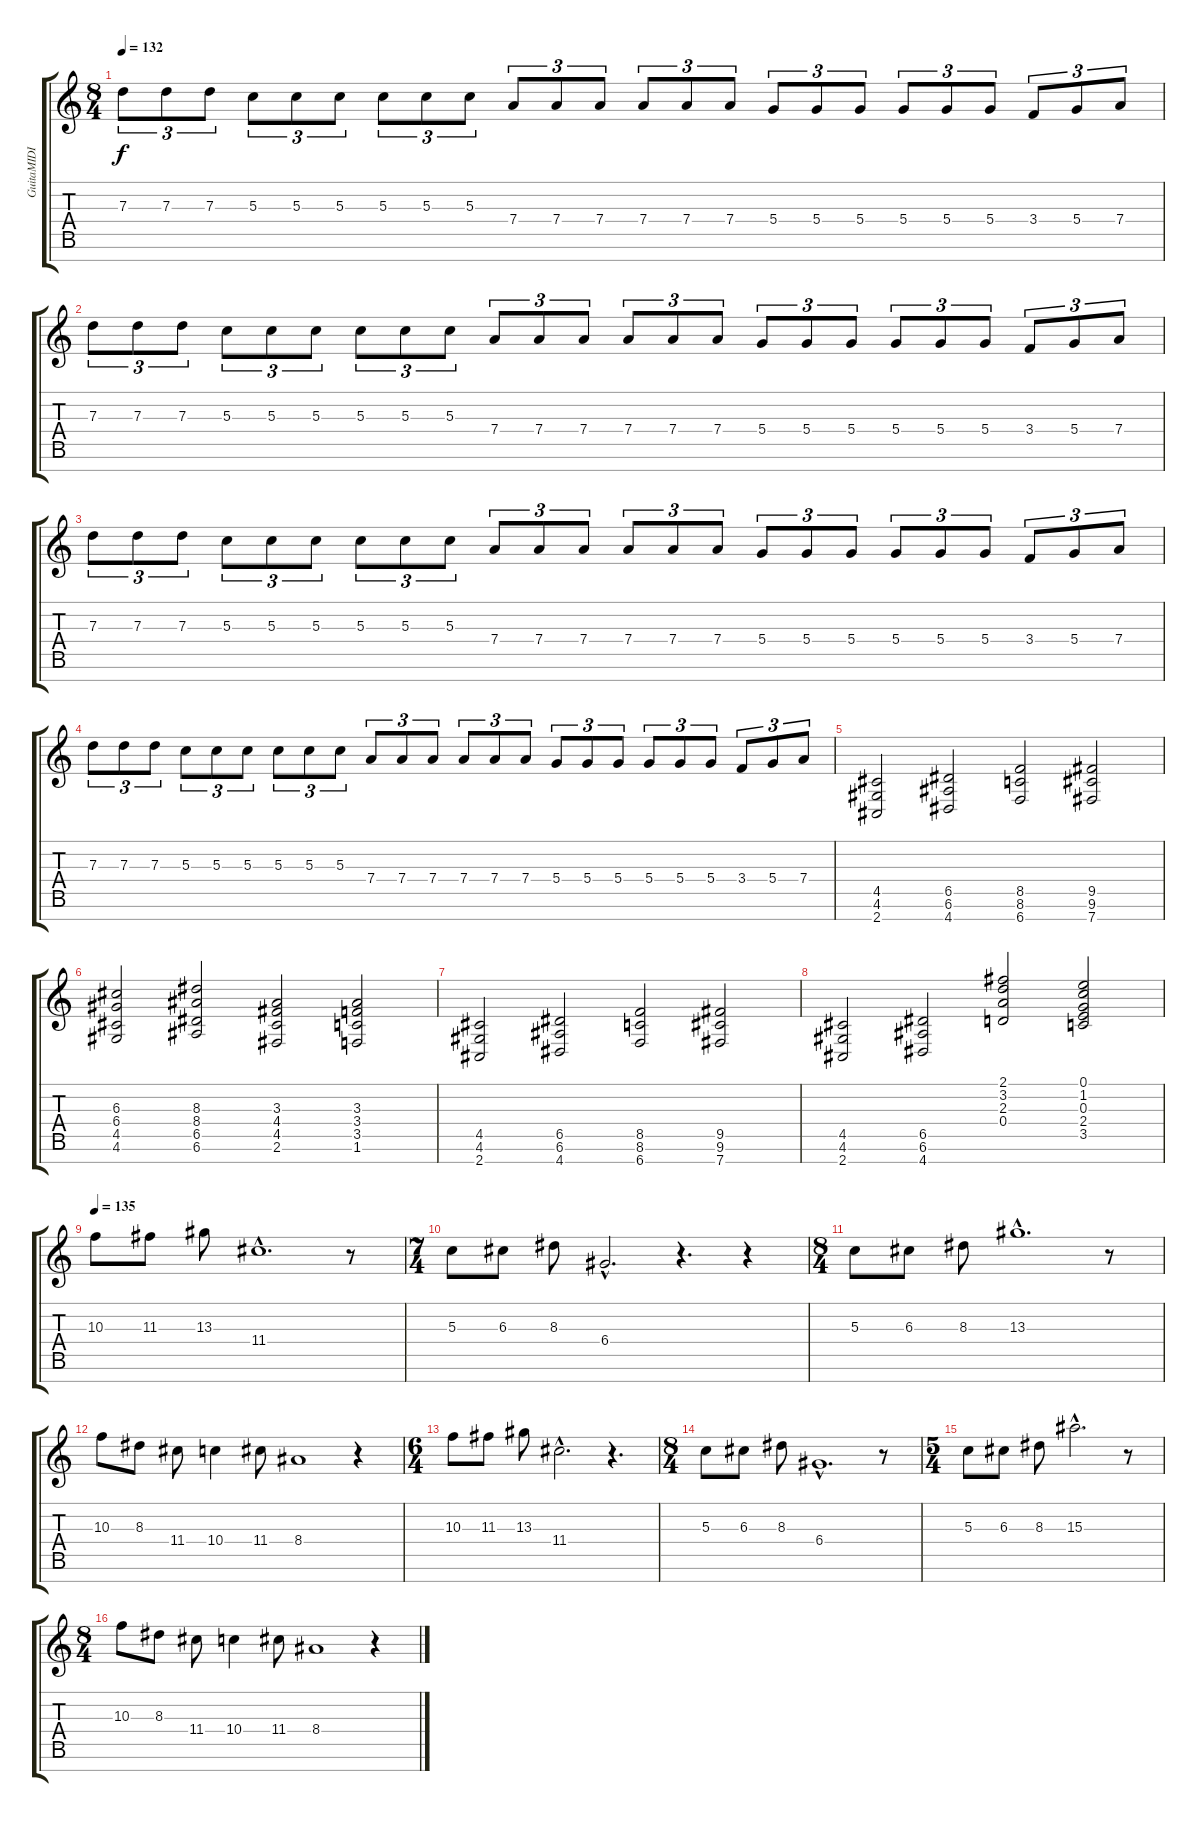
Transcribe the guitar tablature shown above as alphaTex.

\track ("GuitaMIDI" "GuitaMIDI") {instrument distortionguitar}
\staff {score tabs}
\tuning (E4 B3 G3 D3 A2 E2 B1) {hide}
\ts (8 4)
\tempo 132
\clef g2
\ks c
7.3.8{tu (3 2) dy f} 7.3.8{tu (3 2)} 7.3.8{tu (3 2)} 5.3.8{tu (3 2)} 5.3.8{tu (3 2)} 5.3.8{tu (3 2)} 5.3.8{tu (3 2)} 5.3.8{tu (3 2)} 5.3.8{tu (3 2)} 7.4.8{tu (3 2)} 7.4.8{tu (3 2)} 7.4.8{tu (3 2)} 7.4.8{tu (3 2)} 7.4.8{tu (3 2)} 7.4.8{tu (3 2)} 5.4.8{tu (3 2)} 5.4.8{tu (3 2)} 5.4.8{tu (3 2)} 5.4.8{tu (3 2)} 5.4.8{tu (3 2)} 5.4.8{tu (3 2)} 3.4.8{tu (3 2)} 5.4.8{tu (3 2)} 7.4.8{tu (3 2)} |
7.3.8{tu (3 2)} 7.3.8{tu (3 2)} 7.3.8{tu (3 2)} 5.3.8{tu (3 2)} 5.3.8{tu (3 2)} 5.3.8{tu (3 2)} 5.3.8{tu (3 2)} 5.3.8{tu (3 2)} 5.3.8{tu (3 2)} 7.4.8{tu (3 2)} 7.4.8{tu (3 2)} 7.4.8{tu (3 2)} 7.4.8{tu (3 2)} 7.4.8{tu (3 2)} 7.4.8{tu (3 2)} 5.4.8{tu (3 2)} 5.4.8{tu (3 2)} 5.4.8{tu (3 2)} 5.4.8{tu (3 2)} 5.4.8{tu (3 2)} 5.4.8{tu (3 2)} 3.4.8{tu (3 2)} 5.4.8{tu (3 2)} 7.4.8{tu (3 2)} |
7.3.8{tu (3 2)} 7.3.8{tu (3 2)} 7.3.8{tu (3 2)} 5.3.8{tu (3 2)} 5.3.8{tu (3 2)} 5.3.8{tu (3 2)} 5.3.8{tu (3 2)} 5.3.8{tu (3 2)} 5.3.8{tu (3 2)} 7.4.8{tu (3 2)} 7.4.8{tu (3 2)} 7.4.8{tu (3 2)} 7.4.8{tu (3 2)} 7.4.8{tu (3 2)} 7.4.8{tu (3 2)} 5.4.8{tu (3 2)} 5.4.8{tu (3 2)} 5.4.8{tu (3 2)} 5.4.8{tu (3 2)} 5.4.8{tu (3 2)} 5.4.8{tu (3 2)} 3.4.8{tu (3 2)} 5.4.8{tu (3 2)} 7.4.8{tu (3 2)} |
7.3.8{tu (3 2)} 7.3.8{tu (3 2)} 7.3.8{tu (3 2)} 5.3.8{tu (3 2)} 5.3.8{tu (3 2)} 5.3.8{tu (3 2)} 5.3.8{tu (3 2)} 5.3.8{tu (3 2)} 5.3.8{tu (3 2)} 7.4.8{tu (3 2)} 7.4.8{tu (3 2)} 7.4.8{tu (3 2)} 7.4.8{tu (3 2)} 7.4.8{tu (3 2)} 7.4.8{tu (3 2)} 5.4.8{tu (3 2)} 5.4.8{tu (3 2)} 5.4.8{tu (3 2)} 5.4.8{tu (3 2)} 5.4.8{tu (3 2)} 5.4.8{tu (3 2)} 3.4.8{tu (3 2)} 5.4.8{tu (3 2)} 7.4.8{tu (3 2)} |
(4.5 4.6 2.7).2 (6.5 6.6 4.7).2 (8.5 8.6 6.7).2 (9.5 9.6 7.7).2 |
(6.3 6.4 4.5 4.6).2 (8.3 8.4 6.5 6.6).2 (3.3 4.4 4.5 2.6).2 (3.3 3.4 3.5 1.6).2 |
(4.5 4.6 2.7).2 (6.5 6.6 4.7).2 (8.5 8.6 6.7).2 (9.5 9.6 7.7).2 |
(4.5 4.6 2.7).2 (6.5 6.6 4.7).2 (2.1 3.2 2.3 0.4).2 (0.1 1.2 0.3 2.4 3.5).2 |
\tempo 135
10.3.8 11.3.8 13.3.8 11.4{hac}.1{d} r.8 |
\ts (7 4)
5.3.8 6.3.8 8.3.8 6.4{hac}.2{d} r.4{d} r.4 |
\ts (8 4)
5.3.8 6.3.8 8.3.8 13.3{hac}.1{d} r.8 |
10.3.8 8.3.8 11.4.8 10.4.4 11.4.8 8.4.1 r.4 |
\ts (6 4)
10.3.8 11.3.8 13.3.8 11.4{hac}.2{d} r.4{d} |
\ts (8 4)
5.3.8 6.3.8 8.3.8 6.4{hac}.1{d} r.8 |
\ts (5 4)
5.3.8 6.3.8 8.3.8 15.3{hac}.2{d} r.8 |
\ts (8 4)
10.3.8 8.3.8 11.4.8 10.4.4 11.4.8 8.4.1 r.4
